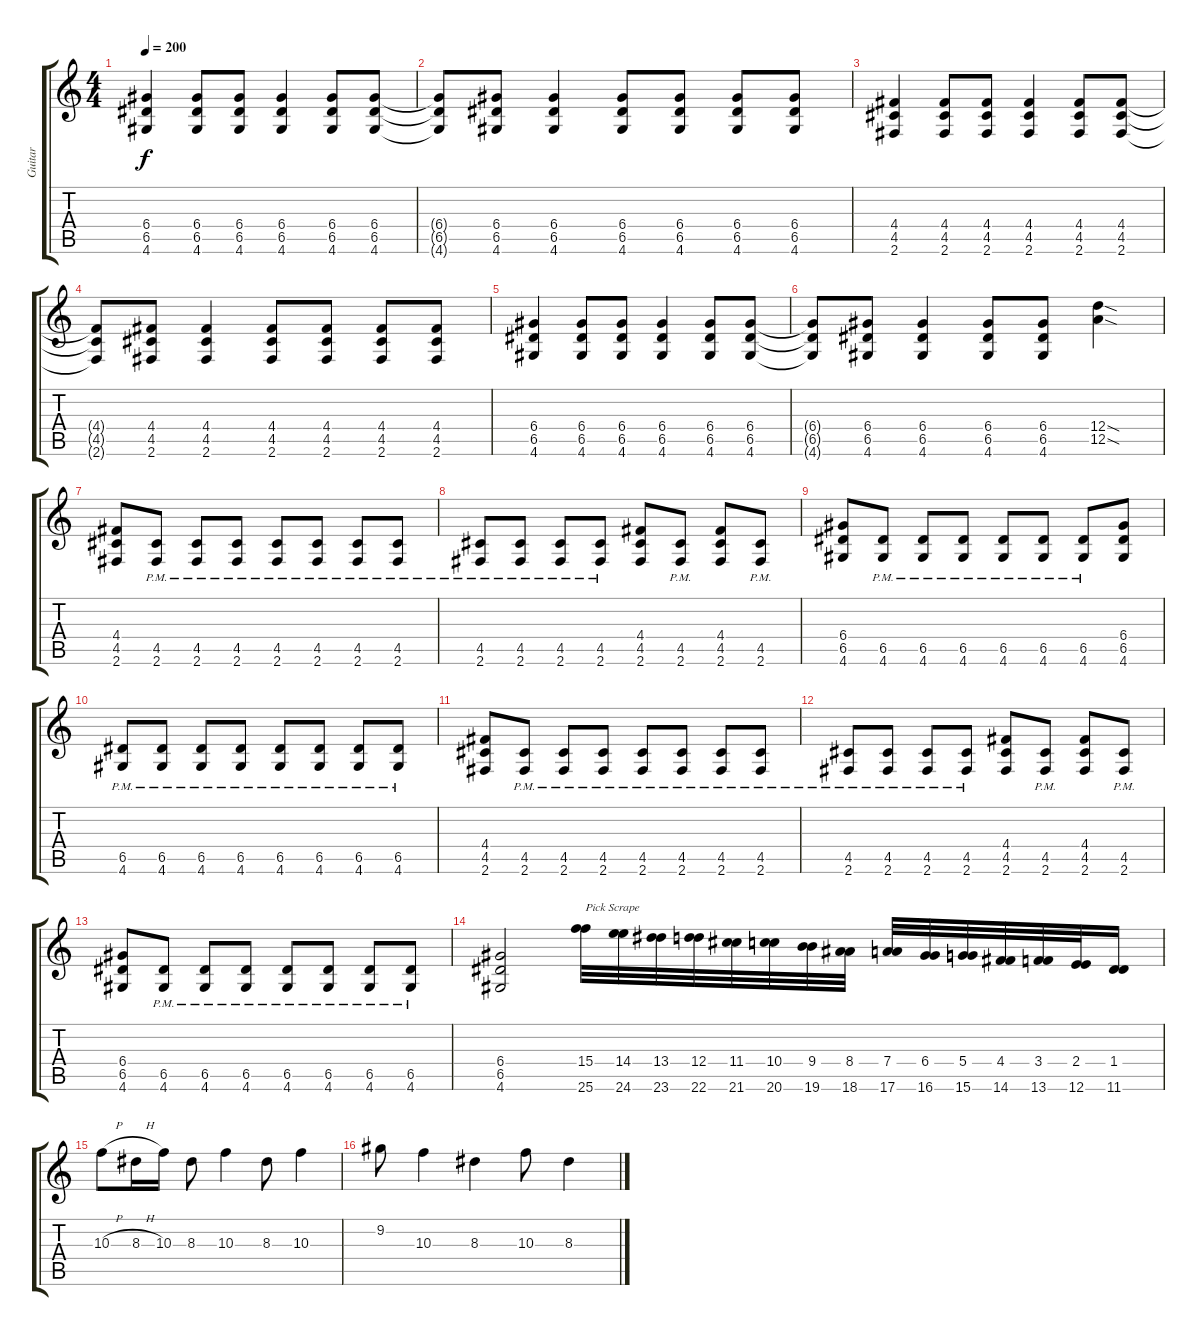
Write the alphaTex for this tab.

\track ("Guitar" "Guitar") {instrument distortionguitar}
\staff {score tabs}
\tuning (E4 B3 G3 D3 A2 E2) {hide}
\ts (4 4)
\tempo 200
\clef g2
\ks c
(6.4 6.5 4.6).4{dy f} (6.4 6.5 4.6).8 (6.4 6.5 4.6).8 (6.4 6.5 4.6).4 (6.4 6.5 4.6).8 (6.4 6.5 4.6).8 |
(6.4{t} 6.5{t} 4.6{t}).8 (6.4 6.5 4.6).8 (6.4 6.5 4.6).4 (6.4 6.5 4.6).8 (6.4 6.5 4.6).8 (6.4 6.5 4.6).8 (6.4 6.5 4.6).8 |
(4.4 4.5 2.6).4 (4.4 4.5 2.6).8 (4.4 4.5 2.6).8 (4.4 4.5 2.6).4 (4.4 4.5 2.6).8 (4.4 4.5 2.6).8 |
(4.4{t} 4.5{t} 2.6{t}).8 (4.4 4.5 2.6).8 (4.4 4.5 2.6).4 (4.4 4.5 2.6).8 (4.4 4.5 2.6).8 (4.4 4.5 2.6).8 (4.4 4.5 2.6).8 |
(6.4 6.5 4.6).4 (6.4 6.5 4.6).8 (6.4 6.5 4.6).8 (6.4 6.5 4.6).4 (6.4 6.5 4.6).8 (6.4 6.5 4.6).8 |
(6.4{t} 6.5{t} 4.6{t}).8 (6.4 6.5 4.6).8 (6.4 6.5 4.6).4 (6.4 6.5 4.6).8 (6.4 6.5 4.6).8 (12.4{sod} 12.5{sod}).4 |
(4.4 4.5 2.6).8 (4.5{pm} 2.6{pm}).8 (4.5{pm} 2.6{pm}).8 (4.5{pm} 2.6{pm}).8 (4.5{pm} 2.6{pm}).8 (4.5{pm} 2.6{pm}).8 (4.5{pm} 2.6{pm}).8 (4.5{pm} 2.6{pm}).8 |
(4.5{pm} 2.6{pm}).8 (4.5{pm} 2.6{pm}).8 (4.5{pm} 2.6{pm}).8 (4.5{pm} 2.6{pm}).8 (4.4 4.5 2.6).8 (4.5{pm} 2.6{pm}).8 (4.4 4.5 2.6).8 (4.5{pm} 2.6{pm}).8 |
(6.4 6.5 4.6).8 (6.5{pm} 4.6{pm}).8 (6.5{pm} 4.6{pm}).8 (6.5{pm} 4.6{pm}).8 (6.5{pm} 4.6{pm}).8 (6.5{pm} 4.6{pm}).8 (6.5{pm} 4.6{pm}).8 (6.4 6.5 4.6).8 |
(6.5{pm} 4.6{pm}).8 (6.5{pm} 4.6{pm}).8 (6.5{pm} 4.6{pm}).8 (6.5{pm} 4.6{pm}).8 (6.5{pm} 4.6{pm}).8 (6.5{pm} 4.6{pm}).8 (6.5{pm} 4.6{pm}).8 (6.5{pm} 4.6{pm}).8 |
(4.4 4.5 2.6).8 (4.5{pm} 2.6{pm}).8 (4.5{pm} 2.6{pm}).8 (4.5{pm} 2.6{pm}).8 (4.5{pm} 2.6{pm}).8 (4.5{pm} 2.6{pm}).8 (4.5{pm} 2.6{pm}).8 (4.5{pm} 2.6{pm}).8 |
(4.5{pm} 2.6{pm}).8 (4.5{pm} 2.6{pm}).8 (4.5{pm} 2.6{pm}).8 (4.5{pm} 2.6{pm}).8 (4.4 4.5 2.6).8 (4.5{pm} 2.6{pm}).8 (4.4 4.5 2.6).8 (4.5{pm} 2.6{pm}).8 |
(6.4 6.5 4.6).8 (6.5{pm} 4.6{pm}).8 (6.5{pm} 4.6{pm}).8 (6.5{pm} 4.6{pm}).8 (6.5{pm} 4.6{pm}).8 (6.5{pm} 4.6{pm}).8 (6.5{pm} 4.6{pm}).8 (6.5{pm} 4.6{pm}).8 |
(6.4 6.5 4.6).2 (15.4 25.6).32{txt "Pick Scrape"} (14.4 24.6).32 (13.4 23.6).32 (12.4 22.6).32 (11.4 21.6).32 (10.4 20.6).32 (9.4 19.6).32 (8.4 18.6).32 (7.4 17.6).32 (6.4 16.6).32 (5.4 15.6).32 (4.4 14.6).32 (3.4 13.6).32 (2.4 12.6).32 (1.4 11.6).16 |
10.3{h}.8 8.3{h}.16 10.3.16 8.3.8 10.3.4 8.3.8 10.3.4 |
9.2.8 10.3.4 8.3.4 10.3.8 8.3.4
